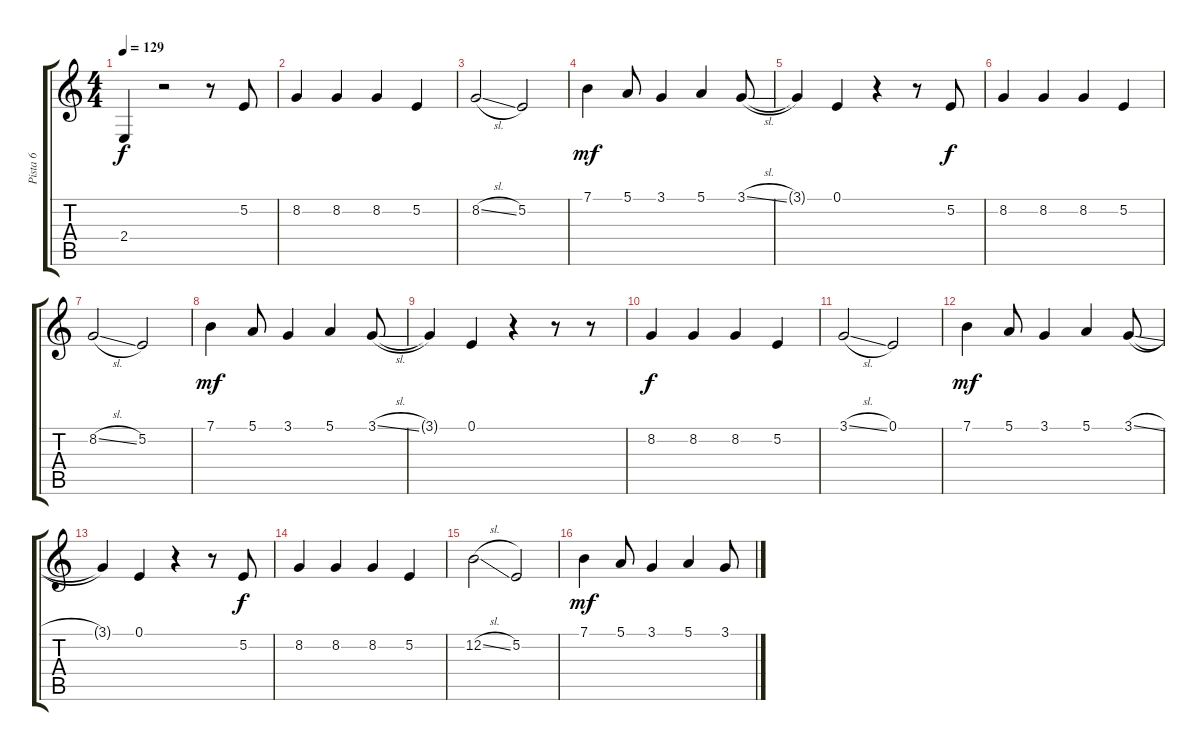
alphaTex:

\track ("Pista 6" "Pista 6") {instrument altosax}
\staff {score tabs}
\tuning (E4 B3 G3 D3 A2 E2) {hide}
\ts (4 4)
\tempo 129
\clef g2
\ks c
2.4{t}.4{dy f} r.2 r.8 5.2.8 |
8.2.4 8.2.4 8.2.4 5.2.4 |
8.2{sl}.2 5.2.2 |
7.1.4{dy mf instrument lead6voice} 5.1.8 3.1.4 5.1.4 3.1{sl}.8 |
3.1{t}.4 0.1.4 r.4 r.8 5.2.8{dy f instrument altosax} |
8.2.4 8.2.4 8.2.4 5.2.4 |
8.2{sl}.2 5.2.2 |
7.1.4{dy mf instrument lead6voice} 5.1.8 3.1.4 5.1.4 3.1{sl}.8 |
3.1{t}.4 0.1.4 r.4 r.8 r.8{instrument altosax} |
8.2.4{dy f} 8.2.4 8.2.4 5.2.4 |
3.1{sl}.2 0.1.2 |
7.1.4{dy mf instrument lead6voice} 5.1.8 3.1.4 5.1.4 3.1{sl}.8 |
3.1{t}.4 0.1.4 r.4 r.8 5.2.8{dy f instrument altosax} |
8.2.4 8.2.4 8.2.4 5.2.4 |
12.2{sl}.2 5.2.2 |
7.1.4{dy mf instrument lead6voice} 5.1.8 3.1.4 5.1.4 3.1{sl}.8
